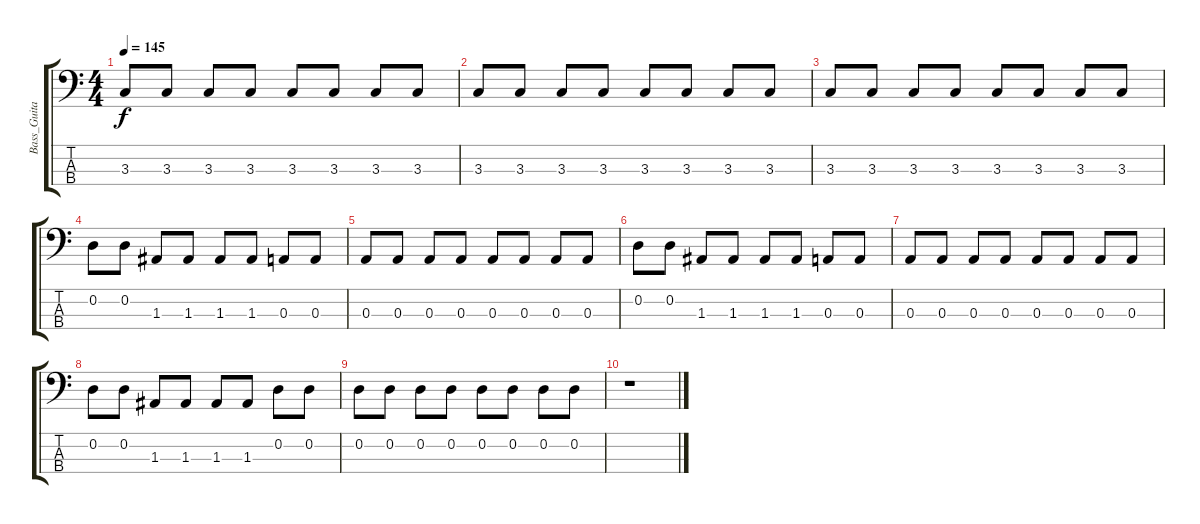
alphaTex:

\track ("Bass_Guitar" "Bass_Guita") {instrument electricbassfinger}
\staff {score tabs}
\tuning (G2 D2 A1 E1) {hide}
\ts (4 4)
\tempo 145
\clef f4
\ks c
3.3.8{dy f} 3.3.8 3.3.8 3.3.8 3.3.8 3.3.8 3.3.8 3.3.8 |
3.3.8 3.3.8 3.3.8 3.3.8 3.3.8 3.3.8 3.3.8 3.3.8 |
3.3.8 3.3.8 3.3.8 3.3.8 3.3.8 3.3.8 3.3.8 3.3.8 |
0.2.8 0.2.8 1.3.8 1.3.8 1.3.8 1.3.8 0.3.8 0.3.8 |
0.3.8 0.3.8 0.3.8 0.3.8 0.3.8 0.3.8 0.3.8 0.3.8 |
0.2.8 0.2.8 1.3.8 1.3.8 1.3.8 1.3.8 0.3.8 0.3.8 |
0.3.8 0.3.8 0.3.8 0.3.8 0.3.8 0.3.8 0.3.8 0.3.8 |
0.2.8 0.2.8 1.3.8 1.3.8 1.3.8 1.3.8 0.2.8 0.2.8 |
0.2.8 0.2.8 0.2.8 0.2.8 0.2.8 0.2.8 0.2.8 0.2.8 |
r.1
